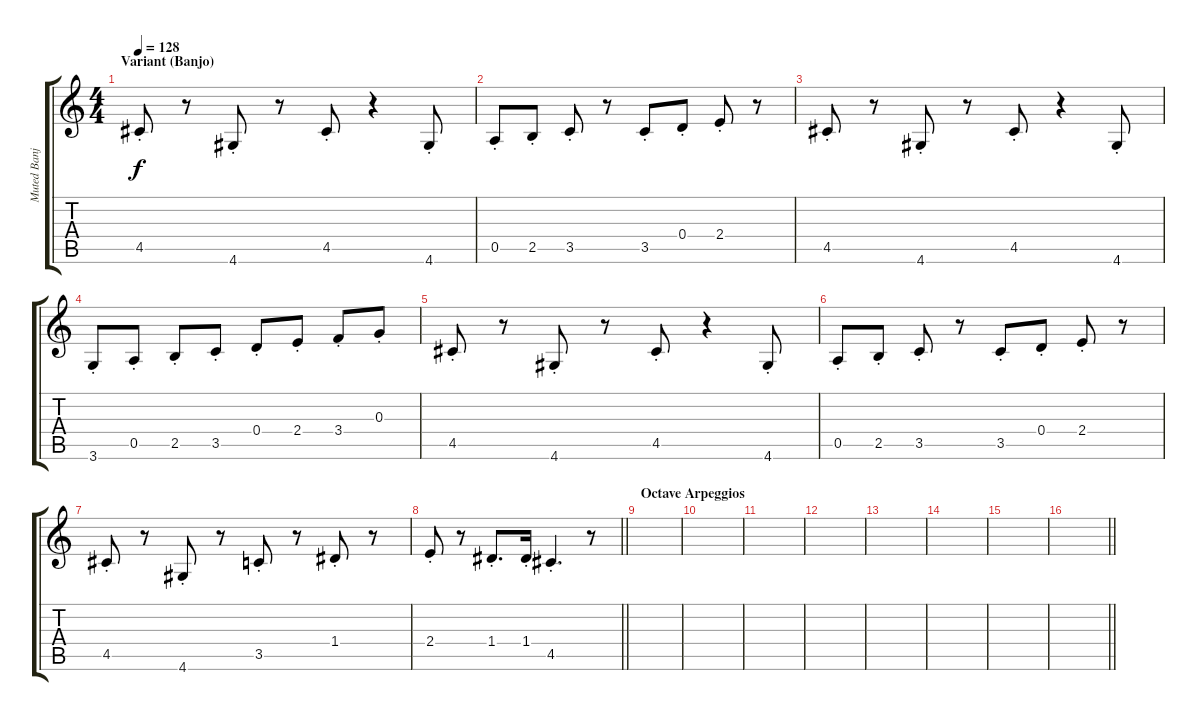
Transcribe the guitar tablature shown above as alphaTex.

\track ("Muted Banjo" "Muted Banj") {instrument banjo}
\staff {score tabs}
\tuning (E4 B3 G3 D3 A2 E2) {hide}
\displaytranspose 12
\ts (4 4)
\section ("" "Variant (Banjo)")
\tempo 128
\clef g2
\ks c
4.5{st}.8{dy f} r.8 4.6{st}.8 r.8 4.5{st}.8 r.4 4.6{st}.8 |
0.5{st}.8 2.5{st}.8 3.5{st}.8 r.8 3.5{st}.8 0.4{st}.8 2.4{st}.8 r.8 |
4.5{st}.8 r.8 4.6{st}.8 r.8 4.5{st}.8 r.4 4.6{st}.8 |
3.6{st}.8 0.5{st}.8 2.5{st}.8 3.5{st}.8 0.4{st}.8 2.4{st}.8 3.4{st}.8 0.3{st}.8 |
4.5{st}.8 r.8 4.6{st}.8 r.8 4.5{st}.8 r.4 4.6{st}.8 |
0.5{st}.8 2.5{st}.8 3.5{st}.8 r.8 3.5{st}.8 0.4{st}.8 2.4{st}.8 r.8 |
4.5{st}.8 r.8 4.6{st}.8 r.8 3.5{st}.8 r.8 1.4{st}.8 r.8 |
\barLineRight lightlight
2.4{st}.8 r.8 1.4{st}.8{d} 1.4{st}.16 4.5{st}.4{d} r.8 |
\section ("" "Octave Arpeggios")
|
|
|
|
|
|
|
\barLineRight lightlight
